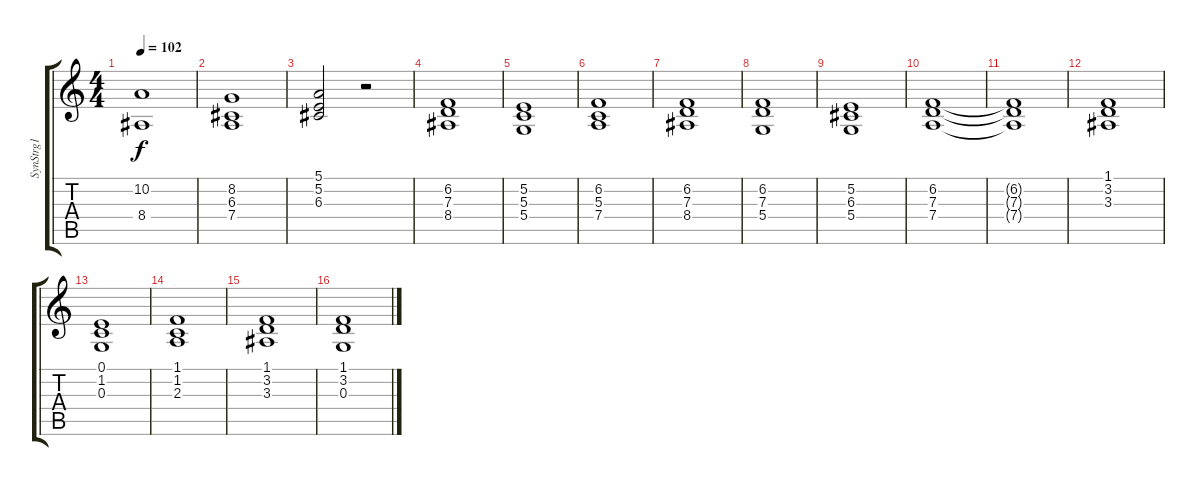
\track ("SynStrg1" "SynStrg1") {instrument synthstrings1}
\staff {score tabs}
\tuning (E4 B3 G3 D3 A2 E2) {hide}
\ts (4 4)
\tempo 102
\clef g2
\ks c
(10.2 8.4).1{dy f} |
(8.2 6.3 7.4).1 |
(5.1 5.2 6.3).2 r.2 |
(6.2 7.3 8.4).1 |
(5.2 5.3 5.4).1 |
(6.2 5.3 7.4).1 |
(6.2 7.3 8.4).1 |
(6.2 7.3 5.4).1 |
(5.2 6.3 5.4).1 |
(6.2 7.3 7.4).1 |
(6.2{t} 7.3{t} 7.4{t}).1 |
(1.1 3.2 3.3).1 |
(0.1 1.2 0.3).1 |
(1.1 1.2 2.3).1 |
(1.1 3.2 3.3).1 |
(1.1 3.2 0.3).1
